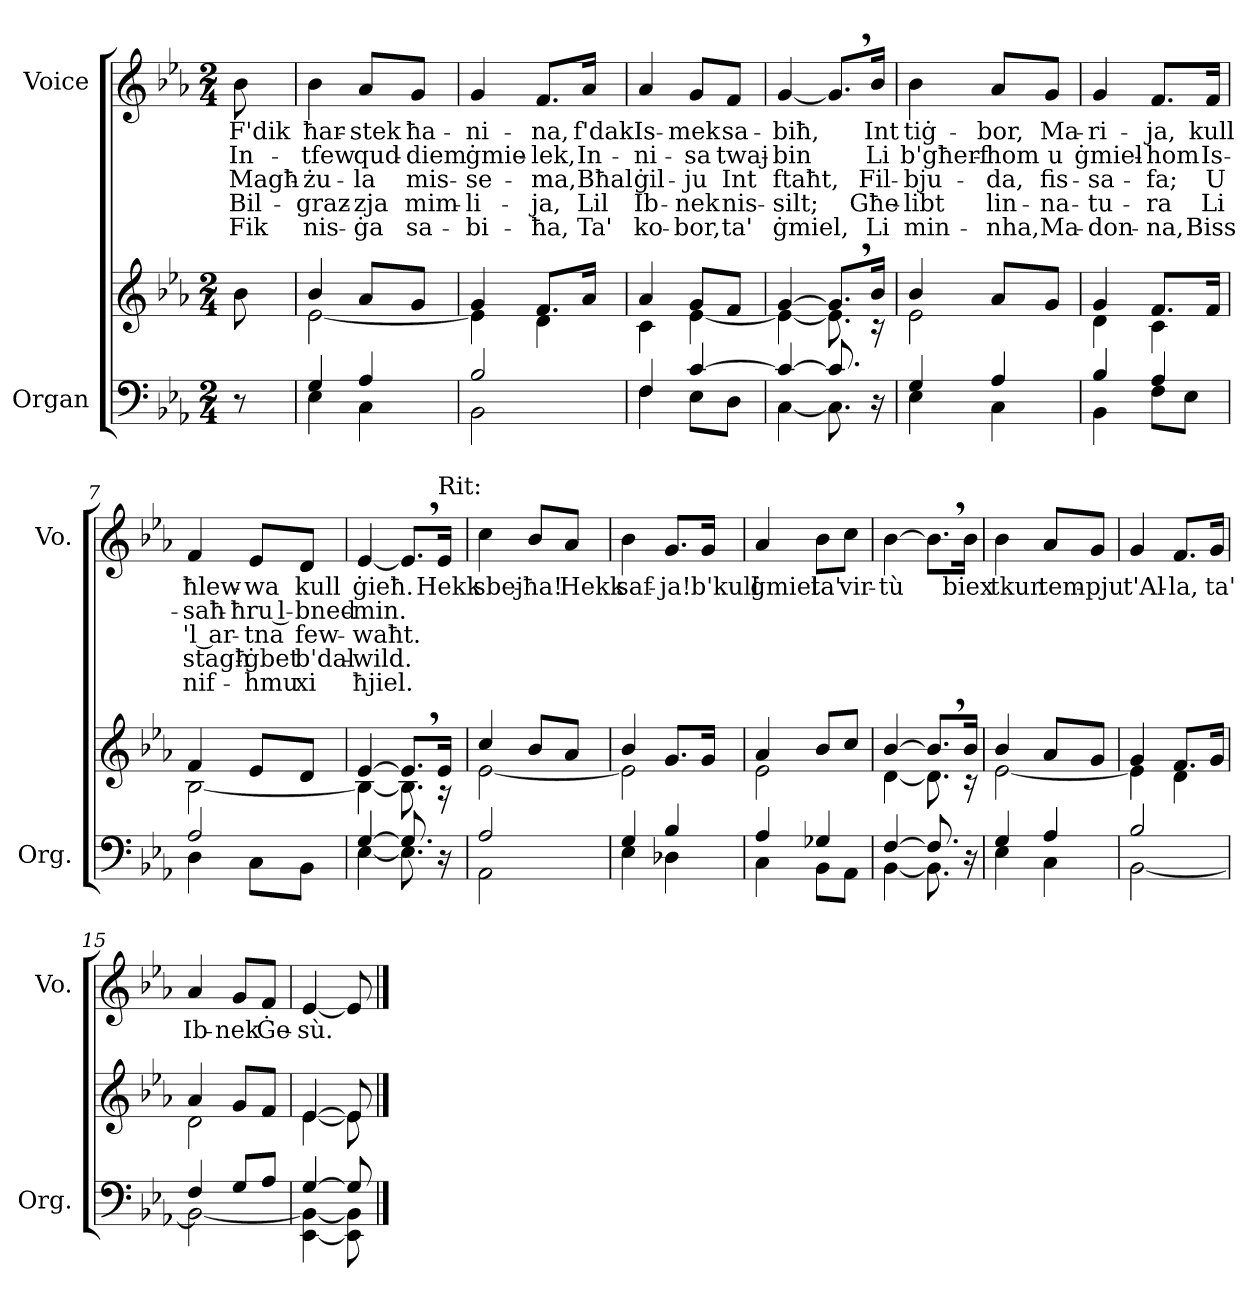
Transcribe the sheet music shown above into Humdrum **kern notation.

**kern	**kern	**kern	**text	**text	**text	**text	**text
*part2	*part2	*part1	*part1	*part1	*part1	*part1	*part1
*staff3	*staff2	*staff1	*staff1	*staff1	*staff1	*staff1	*staff1
*I"Organ	*	*I"Voice	*	*	*	*	*
*I'Org.	*	*I'Vo.	*	*	*	*	*
*clefF4	*clefG2	*clefG2	*	*	*	*	*
*k[b-e-a-]	*k[b-e-a-]	*k[b-e-a-]	*	*	*	*	*
*M2/4	*M2/4	*M2/4	*	*	*	*	*
=	=	=	=	=	=	=	=
!	!	!	!LO:LY:b	!LO:LY:b	!LO:LY:b	!LO:LY:b	!LO:LY:b
8r	8b-\	8b-\	F'dik	In-	Magħ-	Bil-	Fik
=1	=1	=1	=1	=1	=1	=1	=1
*^	*^	*	*	*	*	*	*
!	!	!	!	!	!LO:LY:b	!LO:LY:b	!LO:LY:b	!LO:LY:b	!LO:LY:b
4G/	4E-\	4b-/	[2e-\	4b-\	ħar-	-tfew	-żu-	-graz-	nis-
!	!	!	!	!	!LO:LY:b	!LO:LY:b	!LO:LY:b	!LO:LY:b	!LO:LY:b
4A-/	4C\	8a-/L	.	8a-/L	-stek	qud-	-la	-zja	-ġa
!	!	!	!	!	!LO:LY:b	!LO:LY:b	!LO:LY:b	!LO:LY:b	!LO:LY:b
.	.	8g/J	.	8g/J	ħa-	-diem	mis-	mim-	sa-
=2	=2	=2	=2	=2	=2	=2	=2	=2	=2
!	!	!	!	!	!LO:LY:b	!LO:LY:b	!LO:LY:b	!LO:LY:b	!LO:LY:b
2B-/	2BB-\	4g/	4e-\]	4g/	-ni-	ġmie-	-se-	-li-	-bi-
!	!	!	!	!	!LO:LY:b	!LO:LY:b	!LO:LY:b	!LO:LY:b	!LO:LY:b
.	.	8.f/L	4d\	8.f/L	-na,	-lek,	-ma,	-ja,	-ħa,
!	!	!	!	!	!LO:LY:b	!LO:LY:b	!LO:LY:b	!LO:LY:b	!LO:LY:b
.	.	16a-/Jk	.	16a-/Jk	f'dak	In-	Bħal	Lil	Ta'
=3	=3	=3	=3	=3	=3	=3	=3	=3	=3
!	!	!	!	!	!LO:LY:b	!LO:LY:b	!LO:LY:b	!LO:LY:b	!LO:LY:b
4F/	4F\	4a-/	4c\	4a-/	Is-	-ni-	ġil-	Ib-	ko-
!	!	!	!	!	!LO:LY:b	!LO:LY:b	!LO:LY:b	!LO:LY:b	!LO:LY:b
[4c/	8E-\L	8g/L	[4e-\	8g/L	-mek	-sa	-ju	-nek	-bor,
!	!	!	!	!	!LO:LY:b	!LO:LY:b	!LO:LY:b	!LO:LY:b	!LO:LY:b
.	8D\J	8f/J	.	8f/J	sa-	twaj-	Int	nis-	ta'
=4	=4	=4	=4	=4	=4	=4	=4	=4	=4
!	!	!	!	!	!LO:LY:b	!LO:LY:b	!LO:LY:b	!LO:LY:b	!LO:LY:b
4c/_	[4C\	[4g/	4e-\_	[4g/	-biħ,	-bin	ftaħt,	-silt;	ġmiel,
8.c/]	8.C\]	8.g,/L]	8.e-\]	8.g,/L]	.	.	.	.	.
!	!	!	!	!	!LO:LY:b	!LO:LY:b	!LO:LY:b	!LO:LY:b	!LO:LY:b
16r	16ryy	16b-/Jk	16r	16b-/Jk	Int	Li	Fil-	Għe-	Li
=5	=5	=5	=5	=5	=5	=5	=5	=5	=5
!	!	!	!	!	!LO:LY:b	!LO:LY:b	!LO:LY:b	!LO:LY:b	!LO:LY:b
4G/	4E-\	4b-/	2e-\	4b-\	tiġ-	b'għerf-	-bju-	-libt	min-
!	!	!	!	!	!LO:LY:b	!LO:LY:b	!LO:LY:b	!LO:LY:b	!LO:LY:b
4A-/	4C\	8a-/L	.	8a-/L	-bor,	-hom	-da,	lin-	-nha,
!	!	!	!	!	!LO:LY:b	!LO:LY:b	!LO:LY:b	!LO:LY:b	!LO:LY:b
.	.	8g/J	.	8g/J	Ma-	u	fis-	-na-	Ma-
=6	=6	=6	=6	=6	=6	=6	=6	=6	=6
!	!	!	!	!	!LO:LY:b	!LO:LY:b	!LO:LY:b	!LO:LY:b	!LO:LY:b
4B-/	4BB-\	4g/	4d\	4g/	-ri-	ġmiel-	-sa-	-tu-	-don-
!	!	!	!	!	!LO:LY:b	!LO:LY:b	!LO:LY:b	!LO:LY:b	!LO:LY:b
4A-/	8F\L	8.f/L	4c\	8.f/L	-ja,	-hom	-fa;	-ra	-na,
.	8E-\J	.	.	.	.	.	.	.	.
!	!	!	!	!	!LO:LY:b	!LO:LY:b	!LO:LY:b	!LO:LY:b	!LO:LY:b
.	.	16f/Jk	.	16f/Jk	kull	Is-	U	Li	Biss
!!LO:LB:g=z
=7	=7	=7	=7	=7	=7	=7	=7	=7	=7
!	!	!	!	!	!LO:LY:b	!LO:LY:b	!LO:LY:b	!LO:LY:b	!LO:LY:b
2A-/	4D\	4f/	[2B-\	4f/	ħlew-	-saħ-	'l ar-	stagħ-	nif-
!	!	!	!	!	!LO:LY:b	!LO:LY:b	!LO:LY:b	!LO:LY:b	!LO:LY:b
.	8C\L	8e-/L	.	8e-/L	-wa	-ħru l-	-tna	-ġbet	-hmu
!	!	!	!	!	!LO:LY:b	!LO:LY:b	!LO:LY:b	!LO:LY:b	!LO:LY:b
.	8BB-\J	8d/J	.	8d/J	kull	-bned-	few-	b'dal-	xi
=8	=8	=8	=8	=8	=8	=8	=8	=8	=8
!	!	!	!	!	!LO:LY:b	!LO:LY:b	!LO:LY:b	!LO:LY:b	!LO:LY:b
[4G/	[4E-\	[4e-/	4B-\_	[4e-/	ġieħ.	-min.	-waħt.	-wild.	ħjiel.
8.G/]	8.E-\]	8.e-,/L]	8.B-\]	8.e-,/L]	.	.	.	.	.
!	!	!	!	!LO:TX:a:t=Rit&colon;	!	!	!	!	!
!	!	!	!	!	!LO:LY:b	!	!	!	!
16r	16ryy	16e-/Jk	16r	16e-/Jk	Hekk	.	.	.	.
=9	=9	=9	=9	=9	=9	=9	=9	=9	=9
!	!	!	!	!	!LO:LY:b	!	!	!	!
2A-/	2AA-\	4cc/	[2e-\	4cc\	sbej-	.	.	.	.
!	!	!	!	!	!LO:LY:b	!	!	!	!
.	.	8b-/L	.	8b-/L	-ħa!	.	.	.	.
!	!	!	!	!	!LO:LY:b	!	!	!	!
.	.	8a-/J	.	8a-/J	Hekk	.	.	.	.
=10	=10	=10	=10	=10	=10	=10	=10	=10	=10
!	!	!	!	!	!LO:LY:b	!	!	!	!
4G/	4E-\	4b-/	2e-\]	4b-\	saf-	.	.	.	.
!	!	!	!	!	!LO:LY:b	!	!	!	!
4B-/	4D-X\	8.g/L	.	8.g/L	-ja!	.	.	.	.
!	!	!	!	!	!LO:LY:b	!	!	!	!
.	.	16g/Jk	.	16g/Jk	b'kull	.	.	.	.
=11	=11	=11	=11	=11	=11	=11	=11	=11	=11
!	!	!	!	!	!LO:LY:b	!	!	!	!
4A-/	4C\	4a-/	2e-\	4a-/	ġmiel	.	.	.	.
!	!	!	!	!	!LO:LY:b	!	!	!	!
4G-X/	8BB-\L	8b-/L	.	8b-\L	ta'	.	.	.	.
!	!	!	!	!	!LO:LY:b	!	!	!	!
.	8AA-\J	8cc/J	.	8cc\J	vir-	.	.	.	.
=12	=12	=12	=12	=12	=12	=12	=12	=12	=12
!	!	!	!	!	!LO:LY:b	!	!	!	!
[4F/	[4BB-\	[4b-/	[4d\	[4b-\	-tù	.	.	.	.
8.F/]	8.BB-\]	8.b-,/L]	8.d\]	8.b-,\L]	.	.	.	.	.
!	!	!	!	!	!LO:LY:b	!	!	!	!
16r	16ryy	16b-/Jk	16r	16b-\Jk	biex	.	.	.	.
=13	=13	=13	=13	=13	=13	=13	=13	=13	=13
!	!	!	!	!	!LO:LY:b	!	!	!	!
4G/	4E-\	4b-/	[2e-\	4b-\	tkun	.	.	.	.
!	!	!	!	!	!LO:LY:b	!	!	!	!
4A-/	4C\	8a-/L	.	8a-/L	tem-	.	.	.	.
!	!	!	!	!	!LO:LY:b	!	!	!	!
.	.	8g/J	.	8g/J	-pju	.	.	.	.
!!LO:LB:g=z
=14	=14	=14	=14	=14	=14	=14	=14	=14	=14
!	!	!	!	!	!LO:LY:b	!	!	!	!
2B-/	[2BB-\	4g/	4e-\]	4g/	t'Al-	.	.	.	.
!	!	!	!	!	!LO:LY:b	!	!	!	!
.	.	8.f/L	4d\	8.f/L	-la,	.	.	.	.
!	!	!	!	!	!LO:LY:b	!	!	!	!
.	.	16g/Jk	.	16g/Jk	ta'	.	.	.	.
=15	=15	=15	=15	=15	=15	=15	=15	=15	=15
!	!	!	!	!	!LO:LY:b	!	!	!	!
4F/	2BB-\_	4a-/	2d\	4a-/	Ib-	.	.	.	.
!	!	!	!	!	!LO:LY:b	!	!	!	!
8G/L	.	8g/L	.	8g/L	-nek	.	.	.	.
!	!	!	!	!	!LO:LY:b	!	!	!	!
8A-/J	.	8f/J	.	8f/J	Ġe-	.	.	.	.
=16	=16	=16	=16	=16	=16	=16	=16	=16	=16
!	!	!	!	!	!LO:LY:b	!	!	!	!
[4G/	[4EE-\ 4BB-\_	[4e-/	[4e-\	[4e-/	-sù.	.	.	.	.
8G/]	8EE-\] 8BB-\]	8e-/]	8e-\]	8e-/]	.	.	.	.	.
*v	*v	*	*	*	*	*	*	*	*
*	*v	*v	*	*	*	*	*	*
==	==	==	==	==	==	==	==
*-	*-	*-	*-	*-	*-	*-	*-
